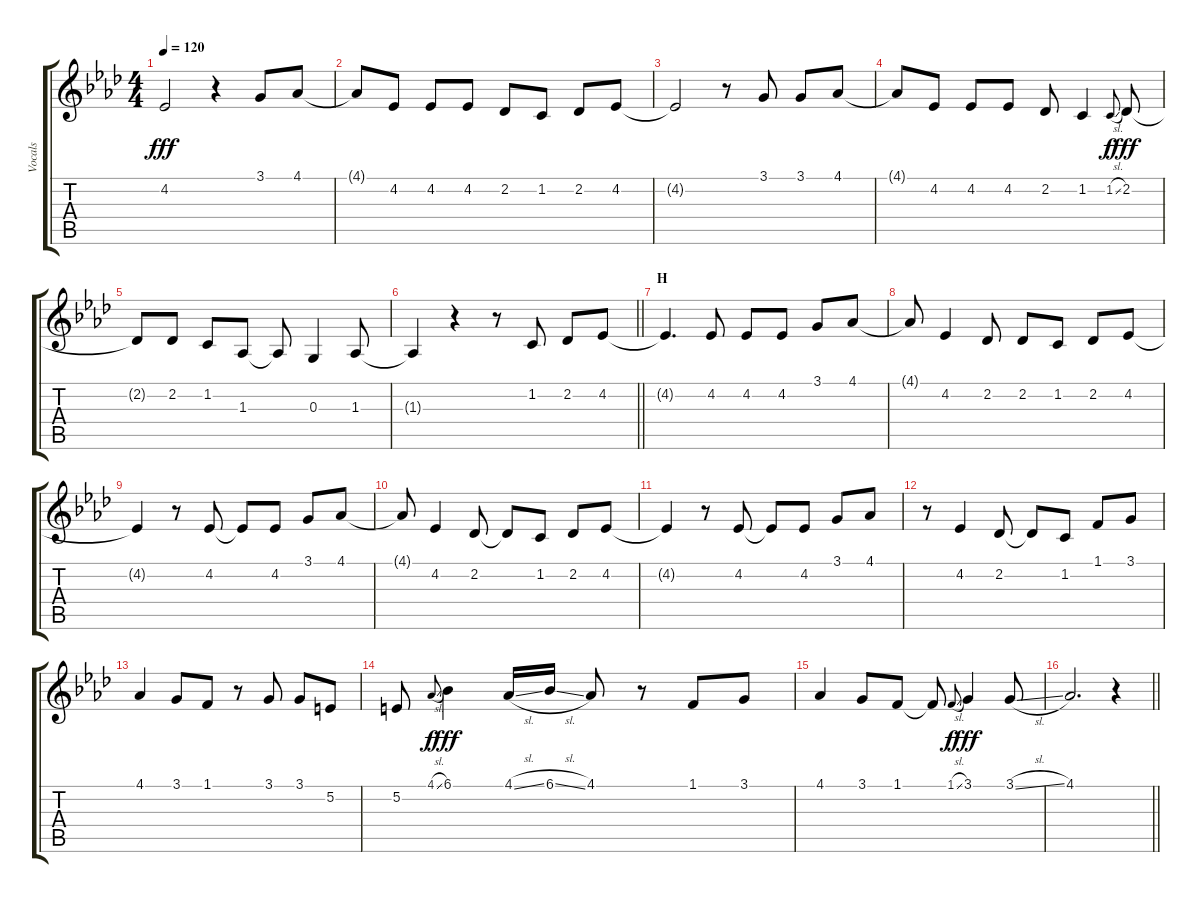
\track ("Vocals" "Vocals") {instrument voiceoohs}
\staff {score tabs}
\tuning (E4 B3 G3 D3 A2 E2) {hide}
\ts (4 4)
\tempo 120
\clef g2
\ks ab
4.2{t}.2{dy fff} r.4 3.1.8 4.1.8 |
4.1{t}.8 4.2.8 4.2.8 4.2.8 2.2.8 1.2.8 2.2.8 4.2.8 |
4.2{t}.2 r.8 3.1.8 3.1.8 4.1.8 |
4.1{t}.8 4.2.8 4.2.8 4.2.8 2.2.8 1.2.4 1.2{sl}.8{gr onbeat dy f} 2.2.8{dy fff} |
2.2{t}.8 2.2.8 1.2.8 1.3.8 1.3{t}.8 0.3.4 1.3.8 |
\barLineRight lightlight
1.3{t}.4 r.4 r.8 1.2.8 2.2.8 4.2.8 |
\section ("" "H")
4.2{t}.4{d} 4.2.8 4.2.8 4.2.8 3.1.8 4.1.8 |
4.1{t}.8 4.2.4 2.2.8 2.2.8 1.2.8 2.2.8 4.2.8 |
4.2{t}.4 r.8 4.2.8 4.2{t}.8 4.2.8 3.1.8 4.1.8 |
4.1{t}.8 4.2.4 2.2.8 2.2{t}.8 1.2.8 2.2.8 4.2.8 |
4.2{t}.4 r.8 4.2.8 4.2{t}.8 4.2.8 3.1.8 4.1.8 |
r.8 4.2.4 2.2.8 2.2{t}.8 1.2.8 1.1.8 3.1.8 |
4.1.4 3.1.8 1.1.8 r.8 3.1.8 3.1.8 5.2.8 |
5.2.8 4.1{sl}.8{gr onbeat dy f} 6.1.4{dy fff} 4.1{sl}.16 6.1{sl}.16 4.1.8 r.8 1.1.8 3.1.8 |
4.1.4 3.1.8 1.1.8 1.1{t}.8 1.1{sl}.8{gr onbeat dy f} 3.1.4{dy fff} 3.1{sl}.8 |
\barLineRight lightlight
4.1.2{d} r.4
